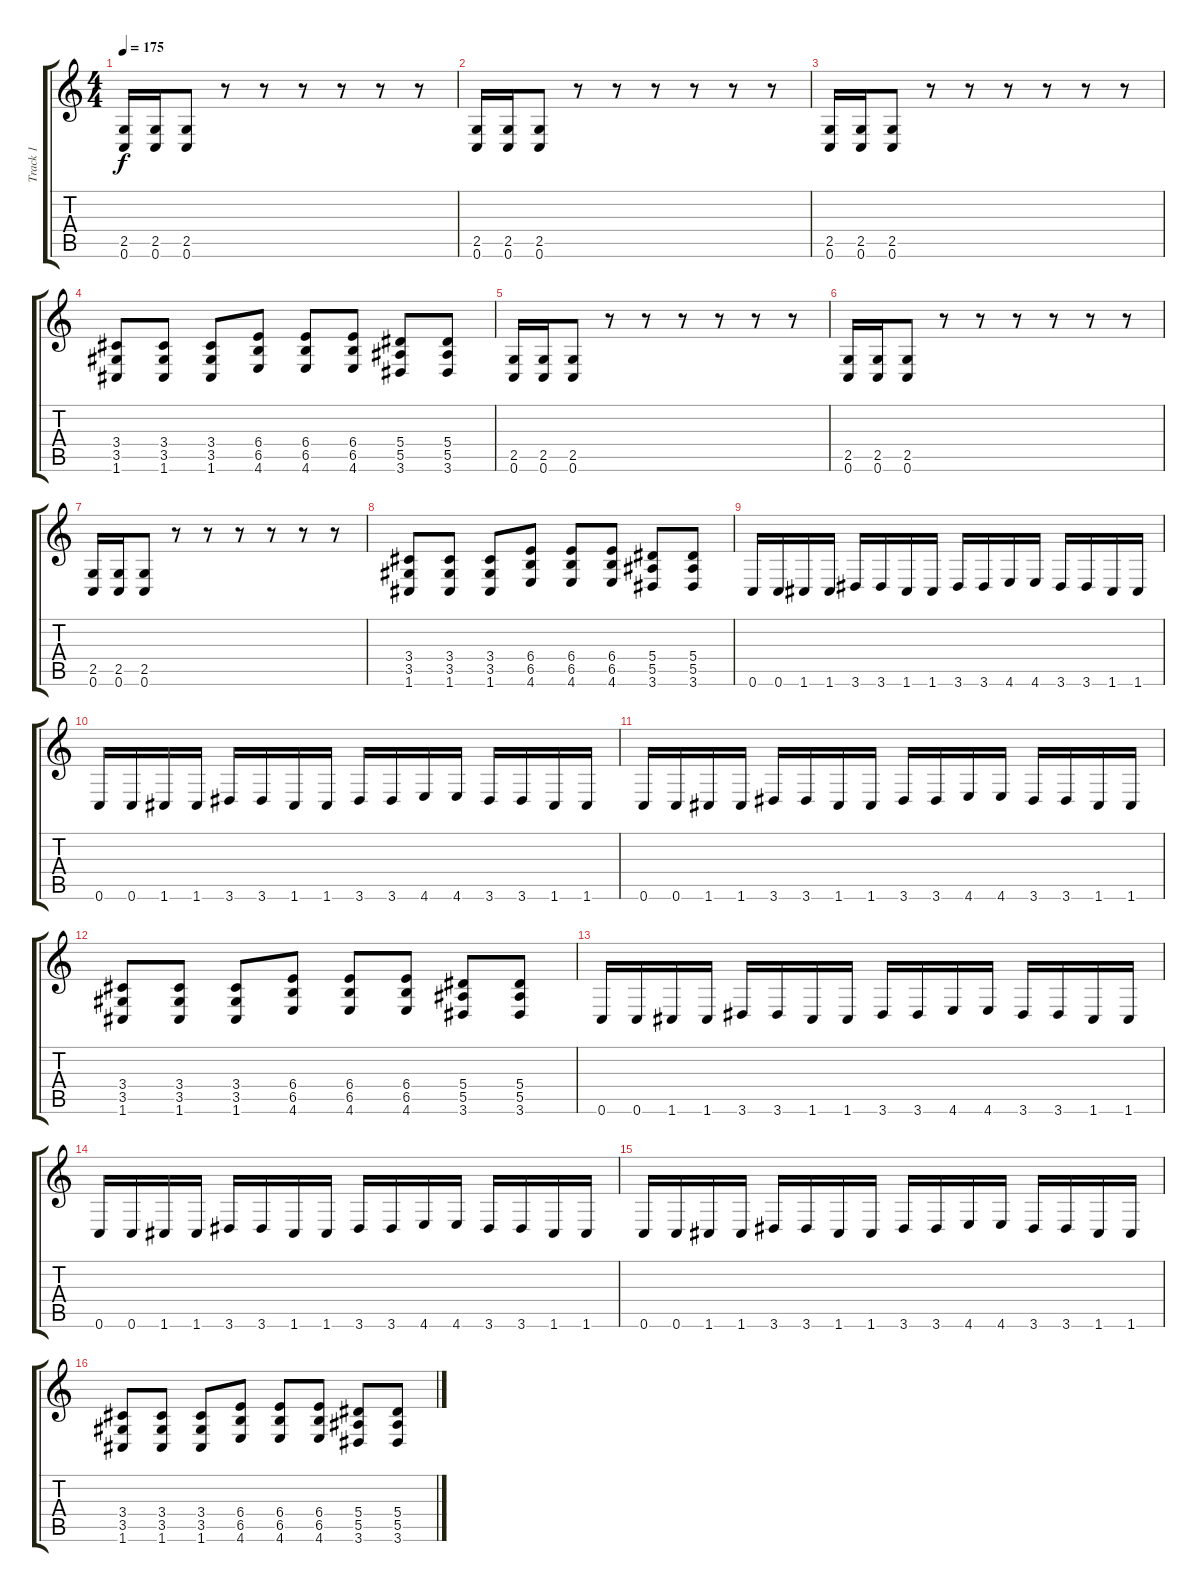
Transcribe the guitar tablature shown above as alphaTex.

\track ("Track 1" "Track 1") {instrument distortionguitar}
\staff {score tabs}
\tuning (C4 G3 Eb3 Bb2 F2 C2) {hide}
\ts (4 4)
\tempo 175
\clef g2
\ks c
(2.5 0.6).16{dy f instrument distortionguitar} (2.5 0.6).16 (2.5 0.6).8 r.8 r.8 r.8 r.8 r.8 r.8 |
(2.5 0.6).16 (2.5 0.6).16 (2.5 0.6).8 r.8 r.8 r.8 r.8 r.8 r.8 |
(2.5 0.6).16 (2.5 0.6).16 (2.5 0.6).8 r.8 r.8 r.8 r.8 r.8 r.8 |
(3.4 3.5 1.6).8 (3.4 3.5 1.6).8 (3.4 3.5 1.6).8 (6.4 6.5 4.6).8 (6.4 6.5 4.6).8 (6.4 6.5 4.6).8 (5.4 5.5 3.6).8 (5.4 5.5 3.6).8 |
(2.5 0.6).16 (2.5 0.6).16 (2.5 0.6).8 r.8 r.8 r.8 r.8 r.8 r.8 |
(2.5 0.6).16 (2.5 0.6).16 (2.5 0.6).8 r.8 r.8 r.8 r.8 r.8 r.8 |
(2.5 0.6).16 (2.5 0.6).16 (2.5 0.6).8 r.8 r.8 r.8 r.8 r.8 r.8 |
(3.4 3.5 1.6).8 (3.4 3.5 1.6).8 (3.4 3.5 1.6).8 (6.4 6.5 4.6).8 (6.4 6.5 4.6).8 (6.4 6.5 4.6).8 (5.4 5.5 3.6).8 (5.4 5.5 3.6).8 |
0.6.16 0.6.16 1.6.16 1.6.16 3.6.16 3.6.16 1.6.16 1.6.16 3.6.16 3.6.16 4.6.16 4.6.16 3.6.16 3.6.16 1.6.16 1.6.16 |
0.6.16 0.6.16 1.6.16 1.6.16 3.6.16 3.6.16 1.6.16 1.6.16 3.6.16 3.6.16 4.6.16 4.6.16 3.6.16 3.6.16 1.6.16 1.6.16 |
0.6.16 0.6.16 1.6.16 1.6.16 3.6.16 3.6.16 1.6.16 1.6.16 3.6.16 3.6.16 4.6.16 4.6.16 3.6.16 3.6.16 1.6.16 1.6.16 |
(3.4 3.5 1.6).8 (3.4 3.5 1.6).8 (3.4 3.5 1.6).8 (6.4 6.5 4.6).8 (6.4 6.5 4.6).8 (6.4 6.5 4.6).8 (5.4 5.5 3.6).8 (5.4 5.5 3.6).8 |
0.6.16 0.6.16 1.6.16 1.6.16 3.6.16 3.6.16 1.6.16 1.6.16 3.6.16 3.6.16 4.6.16 4.6.16 3.6.16 3.6.16 1.6.16 1.6.16 |
0.6.16 0.6.16 1.6.16 1.6.16 3.6.16 3.6.16 1.6.16 1.6.16 3.6.16 3.6.16 4.6.16 4.6.16 3.6.16 3.6.16 1.6.16 1.6.16 |
0.6.16 0.6.16 1.6.16 1.6.16 3.6.16 3.6.16 1.6.16 1.6.16 3.6.16 3.6.16 4.6.16 4.6.16 3.6.16 3.6.16 1.6.16 1.6.16 |
(3.4 3.5 1.6).8 (3.4 3.5 1.6).8 (3.4 3.5 1.6).8 (6.4 6.5 4.6).8 (6.4 6.5 4.6).8 (6.4 6.5 4.6).8 (5.4 5.5 3.6).8 (5.4 5.5 3.6).8
